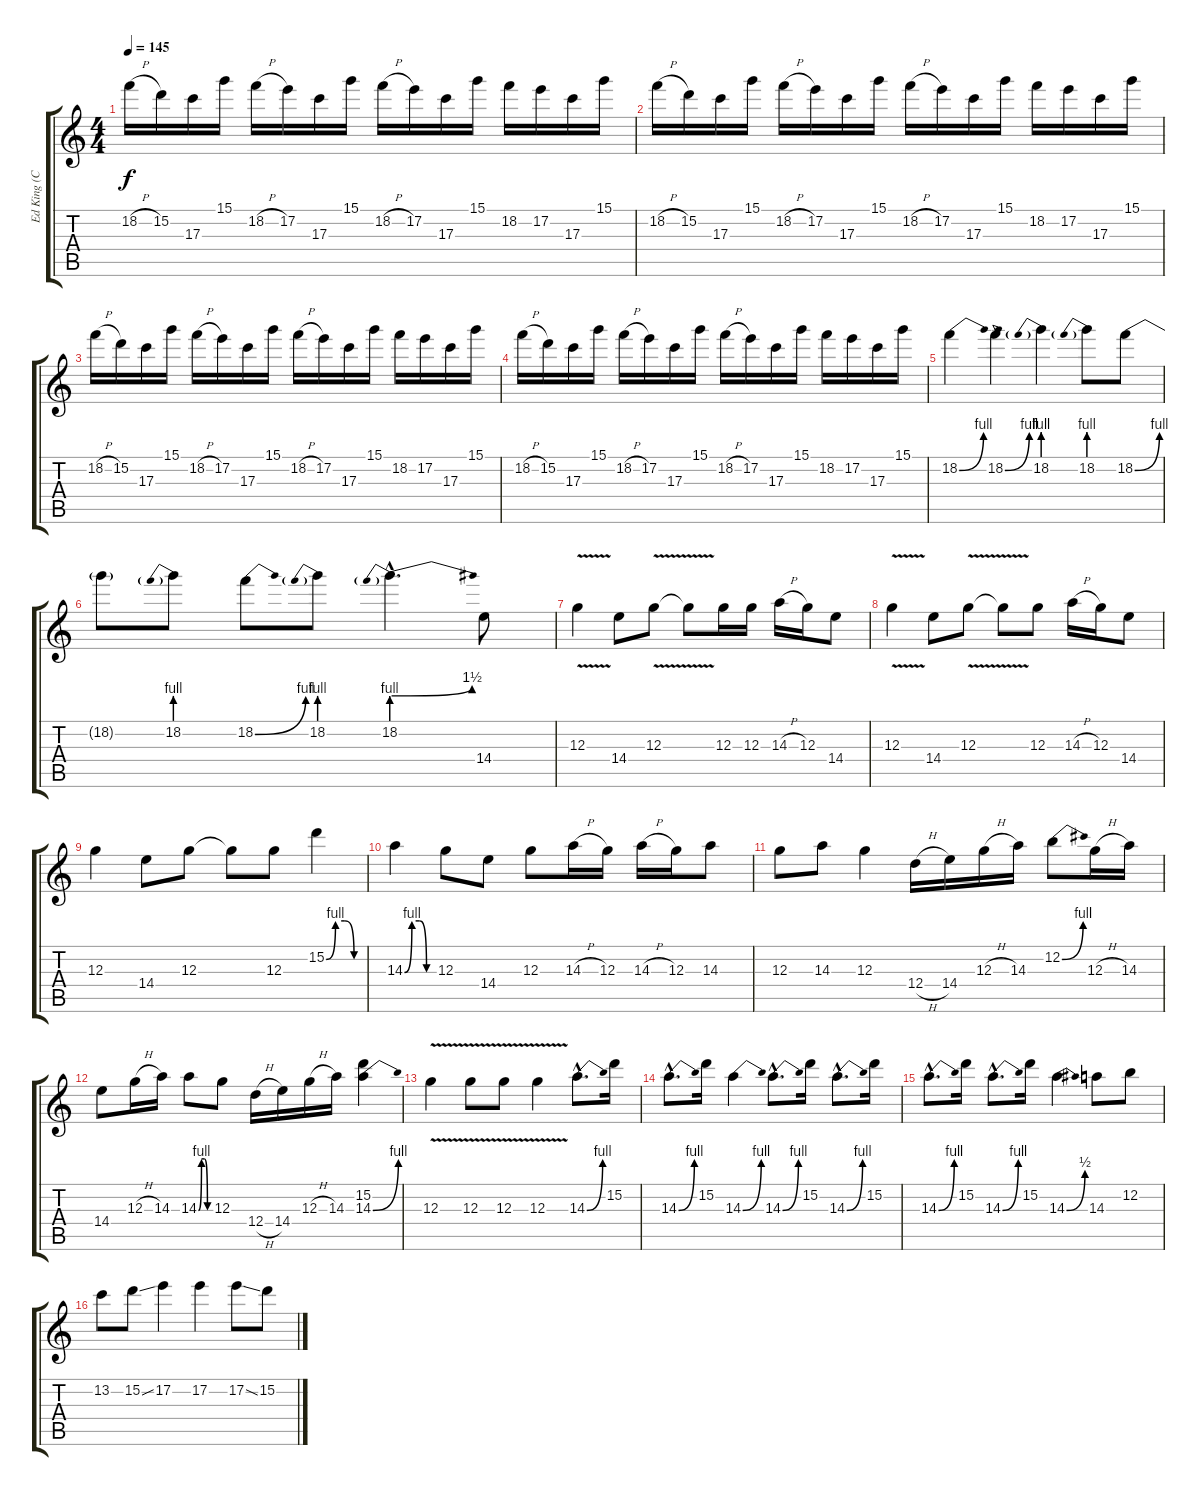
\track ("Ed King (Clean/Solo Guitar)" "Ed King (C") {instrument overdrivenguitar}
\staff {score tabs}
\tuning (E4 B3 G3 D3 A2 E2) {hide}
\ts (4 4)
\tempo 145
\clef g2
\ks c
18.2{h}.16{dy f} 15.2.16 17.3.16 15.1.16 18.2{h}.16 17.2.16 17.3.16 15.1.16 18.2{h}.16 17.2.16 17.3.16 15.1.16 18.2.16 17.2.16 17.3.16 15.1.16 |
18.2{h}.16 15.2.16 17.3.16 15.1.16 18.2{h}.16 17.2.16 17.3.16 15.1.16 18.2{h}.16 17.2.16 17.3.16 15.1.16 18.2.16 17.2.16 17.3.16 15.1.16 |
18.2{h}.16 15.2.16 17.3.16 15.1.16 18.2{h}.16 17.2.16 17.3.16 15.1.16 18.2{h}.16 17.2.16 17.3.16 15.1.16 18.2.16 17.2.16 17.3.16 15.1.16 |
18.2{h}.16 15.2.16 17.3.16 15.1.16 18.2{h}.16 17.2.16 17.3.16 15.1.16 18.2{h}.16 17.2.16 17.3.16 15.1.16 18.2.16 17.2.16 17.3.16 15.1.16 |
18.2{be (bend 0 0 60 4)}.4 18.2{be (bend 0 0 60 4)}.4 18.2{be (prebend 0 4 60 4)}.4 18.2{be (prebend 0 4 60 4)}.8 18.2{be (bend 0 0 60 4)}.8 |
18.2{t}.8 18.2{be (prebend 0 4 60 4)}.8 18.2{be (bend 0 0 60 4)}.8 18.2{be (prebend 0 4 60 4)}.8 18.2{be (prebendbend 0 4 60 6) hac}.4{d} 14.4.8 |
12.3{v}.4 14.4.8 12.3{v}.8 12.3{t}.8 12.3.16 12.3.16 14.3{h}.16 12.3.16 14.4.8 |
12.3{v}.4 14.4.8 12.3{v}.8 12.3{t}.8 12.3.8 14.3{h}.16 12.3.16 14.4.8 |
12.3.4 14.4.8 12.3.8 12.3{t}.8 12.3.8 15.2{be (custom 0 0 15 4 30 4 45 0 60 0)}.4 |
14.3{be (custom 0 0 15 4 30 4 45 0 60 0)}.4 12.3.8 14.4.8 12.3.8 14.3{h}.16 12.3.16 14.3{h}.16 12.3.16 14.3.8 |
12.3.8 14.3.8 12.3.4 12.4{h}.16 14.4.16 12.3{h}.16 14.3.16 12.2{be (bend 0 0 60 4)}.8 12.3{h}.16 14.3.16 |
14.4.8 12.3{h}.16 14.3.16 14.3{be (custom 0 0 15 4 30 4 45 0 60 0)}.8 12.3.8 12.4{h}.16 14.4.16 12.3{h}.16 14.3.16 (15.2 14.3{be (bend 0 0 60 4)}).4 |
12.3{v}.4 12.3{v}.8 12.3{v}.8 12.3{v}.4 14.3{be (bend 0 0 60 4) hac}.8{d} 15.2.16 |
14.3{be (bend 0 0 60 4) hac}.8{d} 15.2.16 14.3{be (bend 0 0 60 4)}.4 14.3{be (bend 0 0 60 4) hac}.8{d} 15.2.16 14.3{be (bend 0 0 60 4) hac}.8{d} 15.2.16 |
14.3{be (bend 0 0 60 4) hac}.8{d} 15.2.16 14.3{be (bend 0 0 60 4) hac}.8{d} 15.2.16 14.3{be (bend 0 0 60 2)}.4 14.3.8 12.2.8 |
13.2.8 15.2{ss}.8 17.2.4 17.2.4 17.2{ss}.8 15.2.8
